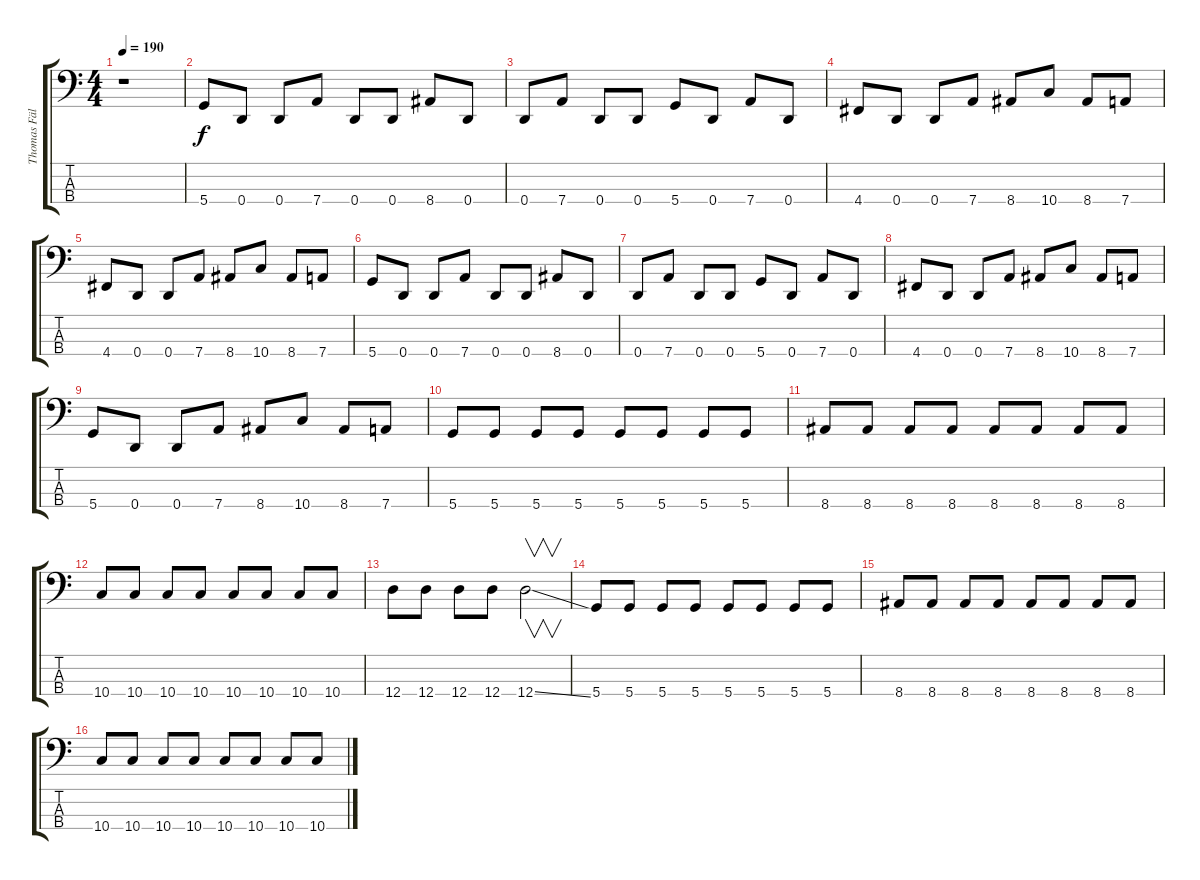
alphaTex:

\track ("Thomas Fällgren" "Thomas Fäl") {instrument electricbassfinger}
\staff {score tabs}
\tuning (F2 C2 G1 D1) {hide}
\ts (4 4)
\tempo 190
\clef f4
\ks c
r.1{dy f instrument electricbassfinger} |
5.4.8 0.4.8 0.4.8 7.4.8 0.4.8 0.4.8 8.4.8 0.4.8 |
0.4.8 7.4.8 0.4.8 0.4.8 5.4.8 0.4.8 7.4.8 0.4.8 |
4.4.8 0.4.8 0.4.8 7.4.8 8.4.8 10.4.8 8.4.8 7.4.8 |
4.4.8 0.4.8 0.4.8 7.4.8 8.4.8 10.4.8 8.4.8 7.4.8 |
5.4.8 0.4.8 0.4.8 7.4.8 0.4.8 0.4.8 8.4.8 0.4.8 |
0.4.8 7.4.8 0.4.8 0.4.8 5.4.8 0.4.8 7.4.8 0.4.8 |
4.4.8 0.4.8 0.4.8 7.4.8 8.4.8 10.4.8 8.4.8 7.4.8 |
5.4.8 0.4.8 0.4.8 7.4.8 8.4.8 10.4.8 8.4.8 7.4.8 |
5.4.8 5.4.8 5.4.8 5.4.8 5.4.8 5.4.8 5.4.8 5.4.8 |
8.4.8 8.4.8 8.4.8 8.4.8 8.4.8 8.4.8 8.4.8 8.4.8 |
10.4.8 10.4.8 10.4.8 10.4.8 10.4.8 10.4.8 10.4.8 10.4.8 |
12.4.8 12.4.8 12.4.8 12.4.8 12.4{ss}.2{v} |
5.4.8 5.4.8 5.4.8 5.4.8 5.4.8 5.4.8 5.4.8 5.4.8 |
8.4.8 8.4.8 8.4.8 8.4.8 8.4.8 8.4.8 8.4.8 8.4.8 |
10.4.8 10.4.8 10.4.8 10.4.8 10.4.8 10.4.8 10.4.8 10.4.8
